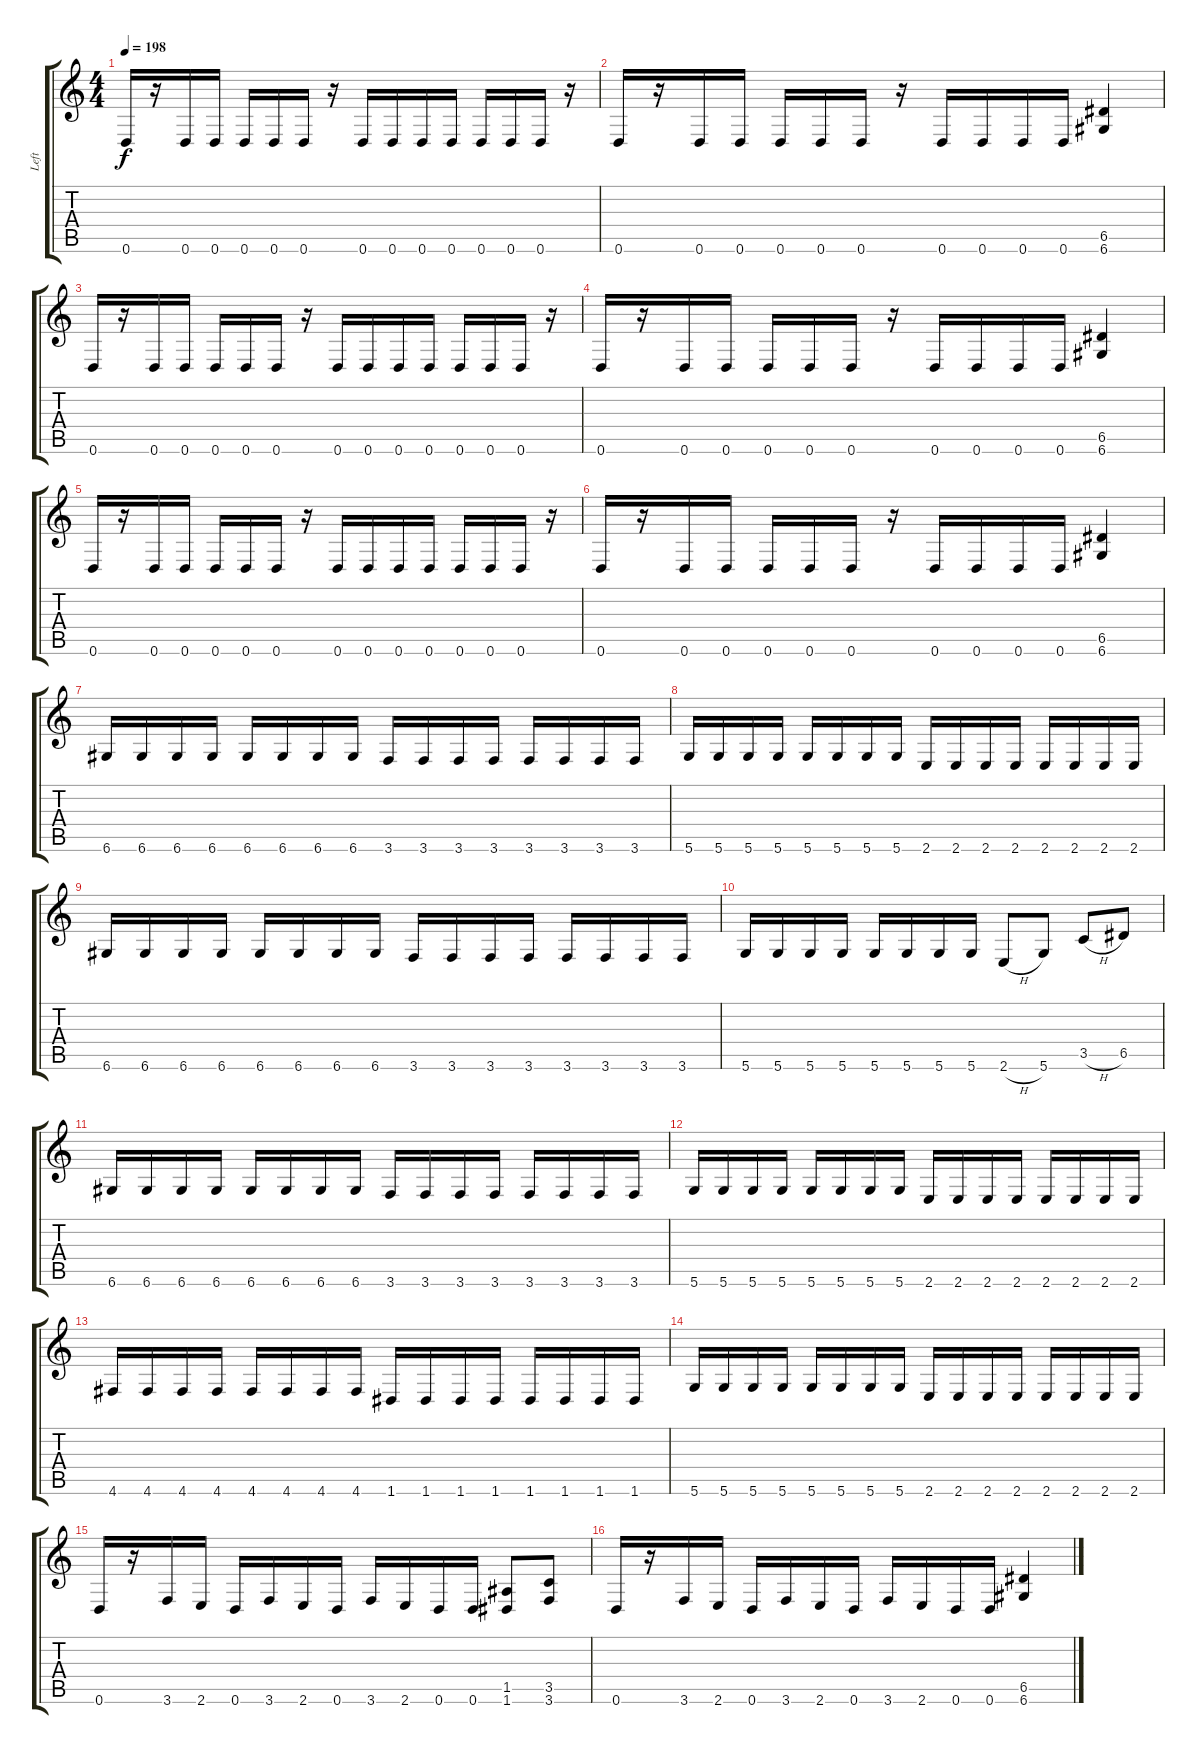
\track ("Left" "Left") {instrument distortionguitar}
\staff {score tabs}
\tuning (E4 B3 G3 D3 A2 D2) {hide}
\ts (4 4)
\tempo 198
\clef g2
\ks c
0.6.16{dy f} r.16 0.6.16 0.6.16 0.6.16 0.6.16 0.6.16 r.16 0.6.16 0.6.16 0.6.16 0.6.16 0.6.16 0.6.16 0.6.16 r.16 |
0.6.16 r.16 0.6.16 0.6.16 0.6.16 0.6.16 0.6.16 r.16 0.6.16 0.6.16 0.6.16 0.6.16 (6.5 6.6).4 |
0.6.16 r.16 0.6.16 0.6.16 0.6.16 0.6.16 0.6.16 r.16 0.6.16 0.6.16 0.6.16 0.6.16 0.6.16 0.6.16 0.6.16 r.16 |
0.6.16 r.16 0.6.16 0.6.16 0.6.16 0.6.16 0.6.16 r.16 0.6.16 0.6.16 0.6.16 0.6.16 (6.5 6.6).4 |
0.6.16 r.16 0.6.16 0.6.16 0.6.16 0.6.16 0.6.16 r.16 0.6.16 0.6.16 0.6.16 0.6.16 0.6.16 0.6.16 0.6.16 r.16 |
0.6.16 r.16 0.6.16 0.6.16 0.6.16 0.6.16 0.6.16 r.16 0.6.16 0.6.16 0.6.16 0.6.16 (6.5 6.6).4 |
6.6.16 6.6.16 6.6.16 6.6.16 6.6.16 6.6.16 6.6.16 6.6.16 3.6.16 3.6.16 3.6.16 3.6.16 3.6.16 3.6.16 3.6.16 3.6.16 |
5.6.16 5.6.16 5.6.16 5.6.16 5.6.16 5.6.16 5.6.16 5.6.16 2.6.16 2.6.16 2.6.16 2.6.16 2.6.16 2.6.16 2.6.16 2.6.16 |
6.6.16 6.6.16 6.6.16 6.6.16 6.6.16 6.6.16 6.6.16 6.6.16 3.6.16 3.6.16 3.6.16 3.6.16 3.6.16 3.6.16 3.6.16 3.6.16 |
5.6.16 5.6.16 5.6.16 5.6.16 5.6.16 5.6.16 5.6.16 5.6.16 2.6{h}.8 5.6.8 3.5{h}.8 6.5.8 |
6.6.16 6.6.16 6.6.16 6.6.16 6.6.16 6.6.16 6.6.16 6.6.16 3.6.16 3.6.16 3.6.16 3.6.16 3.6.16 3.6.16 3.6.16 3.6.16 |
5.6.16 5.6.16 5.6.16 5.6.16 5.6.16 5.6.16 5.6.16 5.6.16 2.6.16 2.6.16 2.6.16 2.6.16 2.6.16 2.6.16 2.6.16 2.6.16 |
4.6.16 4.6.16 4.6.16 4.6.16 4.6.16 4.6.16 4.6.16 4.6.16 1.6.16 1.6.16 1.6.16 1.6.16 1.6.16 1.6.16 1.6.16 1.6.16 |
5.6.16 5.6.16 5.6.16 5.6.16 5.6.16 5.6.16 5.6.16 5.6.16 2.6.16 2.6.16 2.6.16 2.6.16 2.6.16 2.6.16 2.6.16 2.6.16 |
0.6.16 r.16 3.6.16 2.6.16 0.6.16 3.6.16 2.6.16 0.6.16 3.6.16 2.6.16 0.6.16 0.6.16 (1.5 1.6).8 (3.5 3.6).8 |
0.6.16 r.16 3.6.16 2.6.16 0.6.16 3.6.16 2.6.16 0.6.16 3.6.16 2.6.16 0.6.16 0.6.16 (6.5 6.6).4
